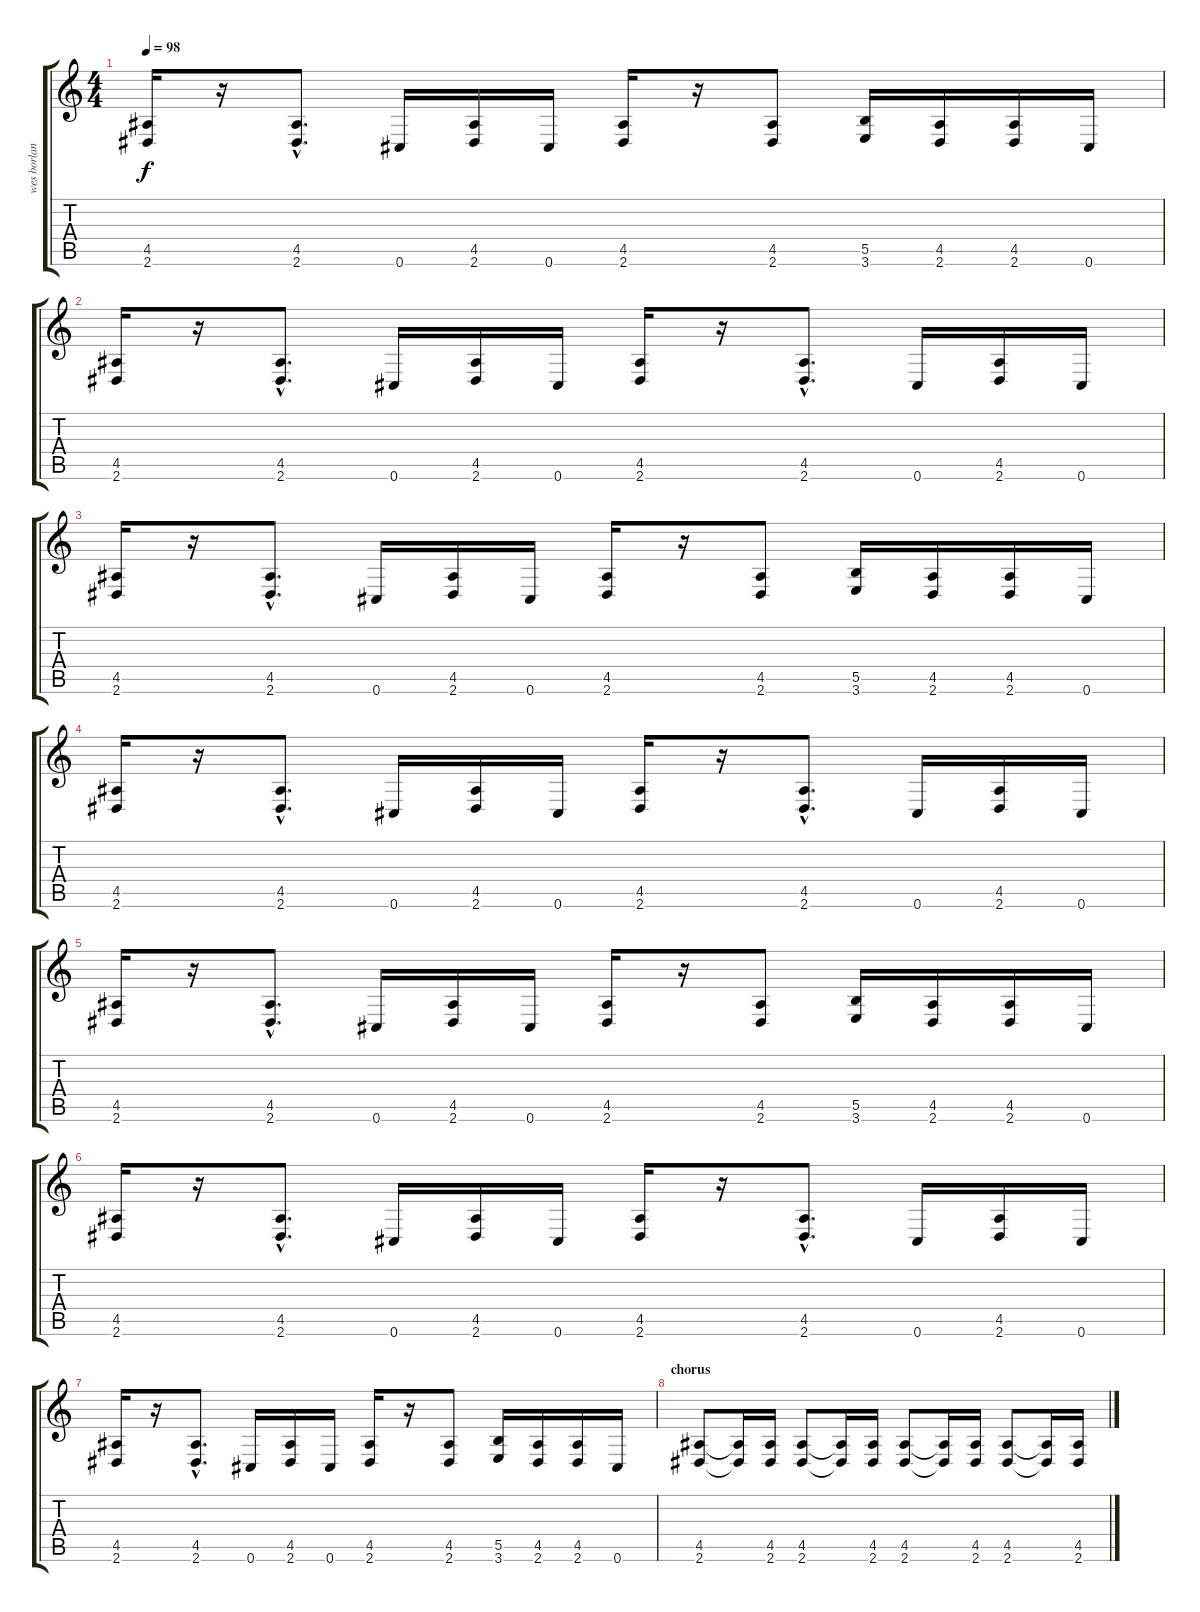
\track ("wes borland" "wes borlan") {instrument distortionguitar}
\staff {score tabs}
\tuning (Db4 Ab3 E3 B2 Gb2 Db2) {hide}
\ts (4 4)
\tempo 98
\clef g2
\ks c
(4.5 2.6).16{dy f} r.16 (4.5{hac} 2.6{hac}).8{d} 0.6.16 (4.5 2.6).16 0.6.16 (4.5 2.6).16 r.16 (4.5 2.6).8 (5.5 3.6).16 (4.5 2.6).16 (4.5 2.6).16 0.6.16 |
(4.5 2.6).16 r.16 (4.5{hac} 2.6{hac}).8{d} 0.6.16 (4.5 2.6).16 0.6.16 (4.5 2.6).16 r.16 (4.5{hac} 2.6{hac}).8{d} 0.6.16 (4.5 2.6).16 0.6.16 |
(4.5 2.6).16 r.16 (4.5{hac} 2.6{hac}).8{d} 0.6.16 (4.5 2.6).16 0.6.16 (4.5 2.6).16 r.16 (4.5 2.6).8 (5.5 3.6).16 (4.5 2.6).16 (4.5 2.6).16 0.6.16 |
(4.5 2.6).16 r.16 (4.5{hac} 2.6{hac}).8{d} 0.6.16 (4.5 2.6).16 0.6.16 (4.5 2.6).16 r.16 (4.5{hac} 2.6{hac}).8{d} 0.6.16 (4.5 2.6).16 0.6.16 |
(4.5 2.6).16 r.16 (4.5{hac} 2.6{hac}).8{d} 0.6.16 (4.5 2.6).16 0.6.16 (4.5 2.6).16 r.16 (4.5 2.6).8 (5.5 3.6).16 (4.5 2.6).16 (4.5 2.6).16 0.6.16 |
(4.5 2.6).16 r.16 (4.5{hac} 2.6{hac}).8{d} 0.6.16 (4.5 2.6).16 0.6.16 (4.5 2.6).16 r.16 (4.5{hac} 2.6{hac}).8{d} 0.6.16 (4.5 2.6).16 0.6.16 |
(4.5 2.6).16 r.16 (4.5{hac} 2.6{hac}).8{d} 0.6.16 (4.5 2.6).16 0.6.16 (4.5 2.6).16 r.16 (4.5 2.6).8 (5.5 3.6).16 (4.5 2.6).16 (4.5 2.6).16 0.6.16 |
\section ("" "chorus")
(4.5 2.6).8{instrument distortionguitar} (4.5{t} 2.6{t}).16 (4.5 2.6).16 (4.5 2.6).8 (4.5{t} 2.6{t}).16 (4.5 2.6).16 (4.5 2.6).8 (4.5{t} 2.6{t}).16 (4.5 2.6).16 (4.5 2.6).8 (4.5{t} 2.6{t}).16 (4.5 2.6).16
